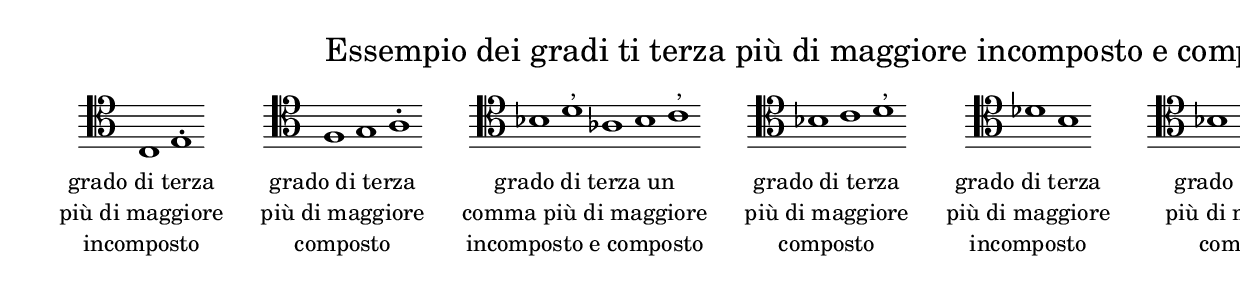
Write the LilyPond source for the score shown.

\version "2.22.2"

% Auto generated file

\header {
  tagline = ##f
}

dot = {
   \once \override Script.add-stem-support = ##f
   \once \override Script.toward-stem-shift = 0
   \once \override Script.skyline-horizontal-padding = 0
   \once \override Script.direction = 1
   \once \override Script.font-size = 1
}

\markup {
  \center-column {
    \line {
      \center-align
      \fontsize#3 { \concat { \normal-text "Essempio dei gradi ti terza più di maggiore incomposto e composto"} }
    }
    \null
    \line {
      \center-column {

        \line {
          \score {
            <<
              \new Staff \with { instrumentName = ""} {
                \override Staff.TimeSignature.stencil = ##f
                \override Staff.NoteHead.style = #'baroque
                \accidentalStyle Score.forget
                \cadenzaOn
                \clef "tenor" c1
                \dot e1-.
                \cadenzaOff
              }
            >>
            \layout {
              \context {
                \Score
                \override SpacingSpanner.common-shortest-duration = #(ly:make-moment 1)
              }
            }
          }
        }
        \null
        \line {
          \left-align {  \normal-text "grado di terza" }
        }
        \line {
          \left-align {  \normal-text "più di maggiore" }
        }
        \line {
          \left-align {  \normal-text "incomposto" }
        }

      }
      \hspace #3
      \center-column {

        \line {
          \score {
            <<
              \new Staff \with { instrumentName = ""} {
                \override Staff.TimeSignature.stencil = ##f
                \override Staff.NoteHead.style = #'baroque
                \accidentalStyle Score.forget
                \cadenzaOn
                \clef "tenor" f1
                g1
                \dot a1-.
                \cadenzaOff
              }
            >>
            \layout {
              \context {
                \Score
                \override SpacingSpanner.common-shortest-duration = #(ly:make-moment 1)
              }
            }
          }
        }
        \null
        \line {
          \left-align {  \normal-text "grado di terza" }
        }
        \line {
          \left-align {  \normal-text "più di maggiore" }
        }
        \line {
          \left-align {  \normal-text "composto" }
        }

      }
      \hspace #3
      \center-column {

        \line {
          \score {
            <<
              \new Staff \with { instrumentName = ""} {
                \override Staff.TimeSignature.stencil = ##f
                \override Staff.NoteHead.style = #'baroque
                \accidentalStyle Score.forget
                \cadenzaOn
                \clef "tenor" bes1
                d'1^\markup{\hspace #0.8 ,}
                as1
                b1
                c'1^\markup{\hspace #0.8 ,}
                \cadenzaOff
              }
            >>
            \layout {
              \context {
                \Score
                \override SpacingSpanner.common-shortest-duration = #(ly:make-moment 1)
              }
            }
          }
        }
        \null
        \line {
          \left-align {  \normal-text "grado di terza un" }
        }
        \line {
          \left-align {  \normal-text "comma più di maggiore" }
        }
        \line {
          \left-align {  \normal-text "incomposto e composto" }
        }

      }
      \hspace #3
      \center-column {

        \line {
          \score {
            <<
              \new Staff \with { instrumentName = ""} {
                \override Staff.TimeSignature.stencil = ##f
                \override Staff.NoteHead.style = #'baroque
                \accidentalStyle Score.forget
                \cadenzaOn
                \clef "tenor" bes1
                c'1
                d'1^\markup{\hspace #0.8 ,}
                \cadenzaOff
              }
            >>
            \layout {
              \context {
                \Score
                \override SpacingSpanner.common-shortest-duration = #(ly:make-moment 1)
              }
            }
          }
        }
        \null
        \line {
          \left-align {  \normal-text "grado di terza" }
        }
        \line {
          \left-align {  \normal-text "più di maggiore" }
        }
        \line {
          \left-align {  \normal-text "composto" }
        }

      }
      \hspace #3
      \center-column {

        \line {
          \score {
            <<
              \new Staff \with { instrumentName = ""} {
                \override Staff.TimeSignature.stencil = ##f
                \override Staff.NoteHead.style = #'baroque
                \accidentalStyle Score.forget
                \cadenzaOn
                \clef "tenor" des'1
                b1
                \cadenzaOff
              }
            >>
            \layout {
              \context {
                \Score
                \override SpacingSpanner.common-shortest-duration = #(ly:make-moment 1)
              }
            }
          }
        }
        \null
        \line {
          \left-align {  \normal-text "grado di terza" }
        }
        \line {
          \left-align {  \normal-text "più di maggiore" }
        }
        \line {
          \left-align {  \normal-text "incomposto" }
        }

      }
      \hspace #3
      \center-column {

        \line {
          \score {
            <<
              \new Staff \with { instrumentName = ""} {
                \override Staff.TimeSignature.stencil = ##f
                \override Staff.NoteHead.style = #'baroque
                \accidentalStyle Score.forget
                \cadenzaOn
                \clef "tenor" bes1
                a1
                g1
                fis1
                \cadenzaOff
              }
            >>
            \layout {
              \context {
                \Score
                \override SpacingSpanner.common-shortest-duration = #(ly:make-moment 1)
              }
            }
          }
        }
        \null
        \line {
          \left-align {  \normal-text "grado di terza" }
        }
        \line {
          \left-align {  \normal-text "più di maggiore" }
        }
        \line {
          \left-align {  \normal-text "composto" }
        }

      }
      \hspace #3
      \center-column {

        \line {
          \score {
            <<
              \new Staff \with { instrumentName = ""} {
                \override Staff.TimeSignature.stencil = ##f
                \override Staff.NoteHead.style = #'baroque
                \accidentalStyle Score.forget
                \cadenzaOn
                \clef "tenor" \dot g1-.
                es1
                \cadenzaOff
              }
            >>
            \layout {
              \context {
                \Score
                \override SpacingSpanner.common-shortest-duration = #(ly:make-moment 1)
              }
            }
          }
        }
        \null
        \line {
          \left-align {  \normal-text "grado di terza" }
        }
        \line {
          \left-align {  \normal-text "più di maggiore" }
        }
        \line {
          \left-align {  \normal-text "incomposto" }
        }

      }
      \hspace #3

    }
  }
}